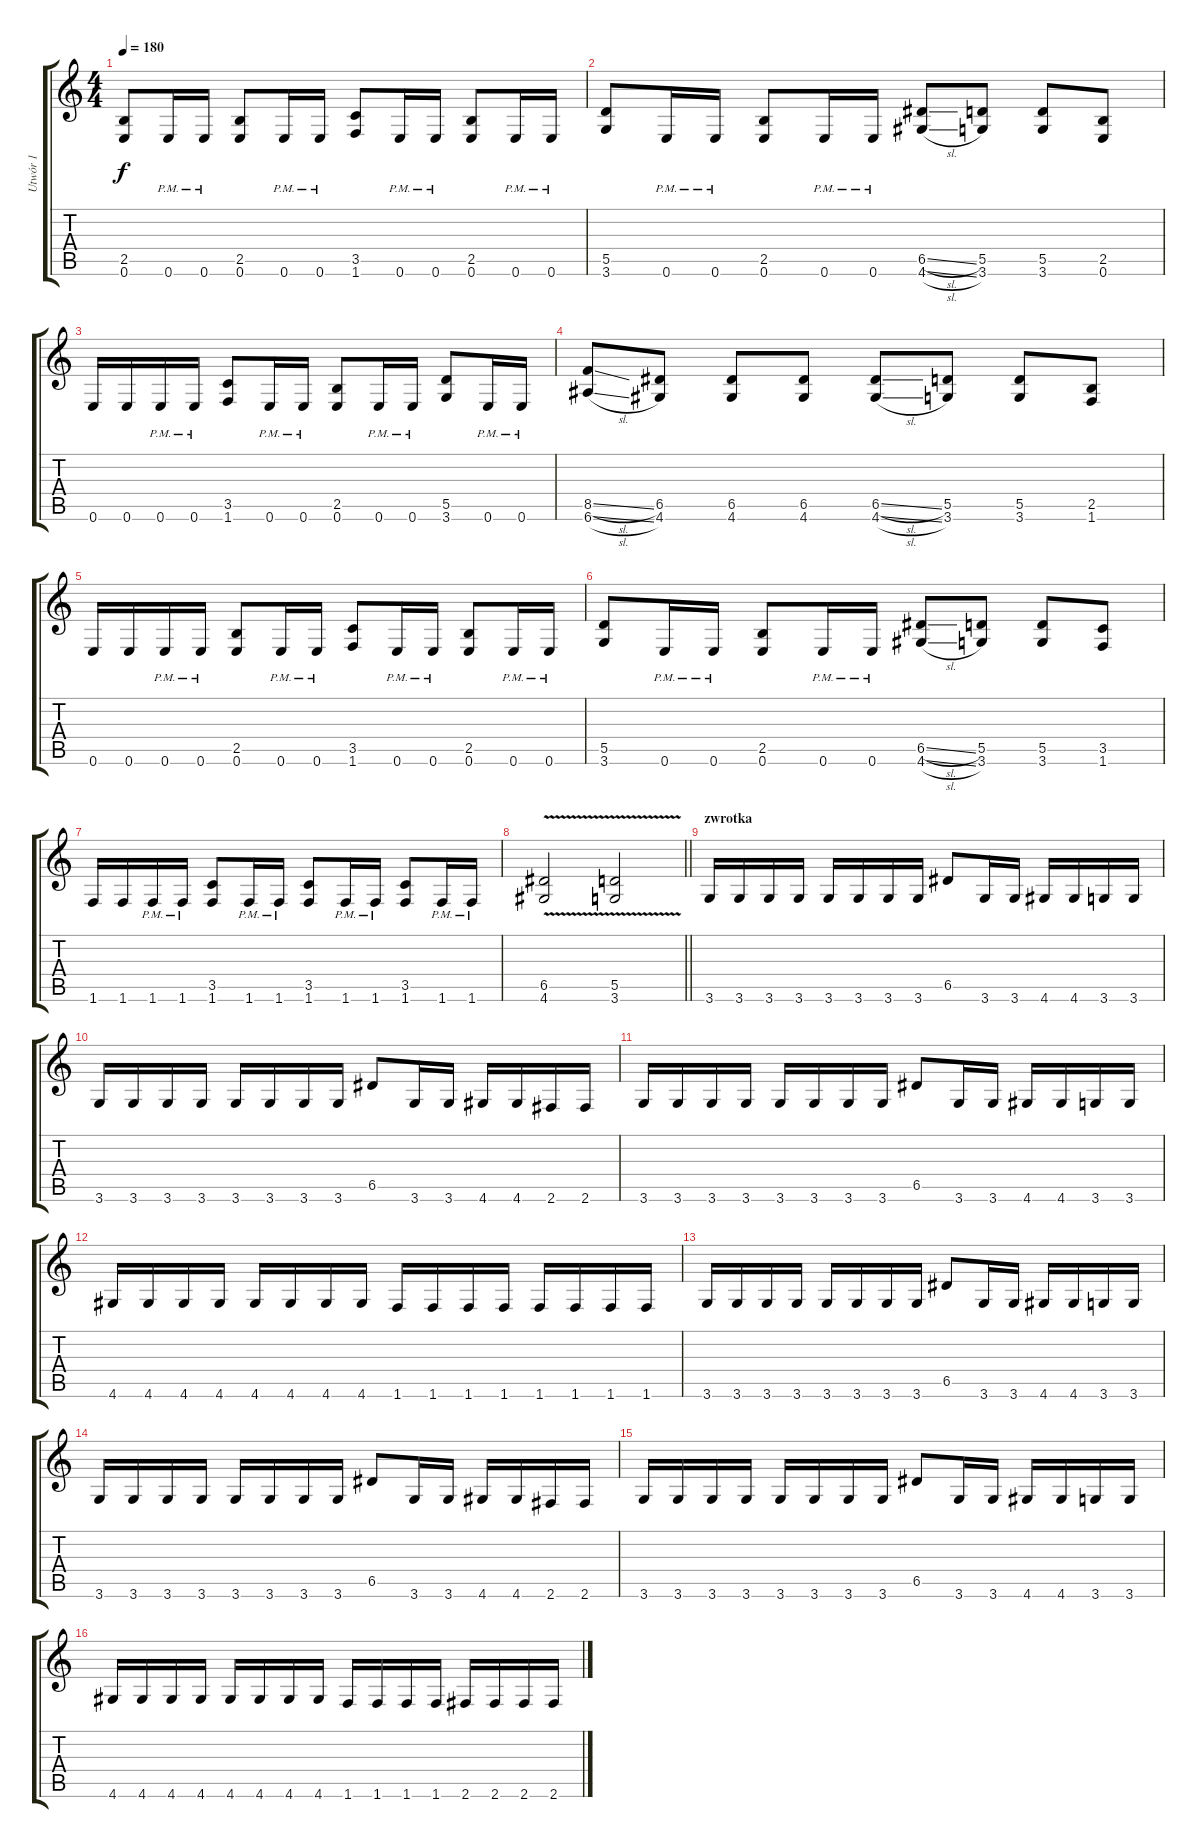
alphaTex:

\track ("Utwór 1" "Utwór 1") {instrument distortionguitar}
\staff {score tabs}
\tuning (E4 B3 G3 D3 A2 E2) {hide}
\ts (4 4)
\tempo 180
\clef g2
\ks c
(2.5 0.6).8{dy f} 0.6{pm}.16 0.6{pm}.16 (2.5 0.6).8 0.6{pm}.16 0.6{pm}.16 (3.5 1.6).8 0.6{pm}.16 0.6{pm}.16 (2.5 0.6).8 0.6{pm}.16 0.6{pm}.16 |
(5.5 3.6).8 0.6{pm}.16 0.6{pm}.16 (2.5 0.6).8 0.6{pm}.16 0.6{pm}.16 (6.5{sl} 4.6{sl}).8 (5.5 3.6).8 (5.5 3.6).8 (2.5 0.6).8 |
0.6.16 0.6.16 0.6{pm}.16 0.6{pm}.16 (3.5 1.6).8 0.6{pm}.16 0.6{pm}.16 (2.5 0.6).8 0.6{pm}.16 0.6{pm}.16 (5.5 3.6).8 0.6{pm}.16 0.6{pm}.16 |
(8.5{sl} 6.6{sl}).8 (6.5 4.6).8 (6.5 4.6).8 (6.5 4.6).8 (6.5{sl} 4.6{sl}).8 (5.5 3.6).8 (5.5 3.6).8 (2.5 1.6).8 |
0.6.16 0.6.16 0.6{pm}.16 0.6{pm}.16 (2.5 0.6).8 0.6{pm}.16 0.6{pm}.16 (3.5 1.6).8 0.6{pm}.16 0.6{pm}.16 (2.5 0.6).8 0.6{pm}.16 0.6{pm}.16 |
(5.5 3.6).8 0.6{pm}.16 0.6{pm}.16 (2.5 0.6).8 0.6{pm}.16 0.6{pm}.16 (6.5{sl} 4.6{sl}).8 (5.5 3.6).8 (5.5 3.6).8 (3.5 1.6).8 |
1.6.16 1.6.16 1.6{pm}.16 1.6{pm}.16 (3.5 1.6).8 1.6{pm}.16 1.6{pm}.16 (3.5 1.6).8 1.6{pm}.16 1.6{pm}.16 (3.5 1.6).8 1.6{pm}.16 1.6{pm}.16 |
\barLineRight lightlight
(6.5{v} 4.6{v}).2 (5.5{v} 3.6{v}).2 |
\section ("" "zwrotka")
3.6.16 3.6.16 3.6.16 3.6.16 3.6.16 3.6.16 3.6.16 3.6.16 6.5.8 3.6.16 3.6.16 4.6.16 4.6.16 3.6.16 3.6.16 |
3.6.16 3.6.16 3.6.16 3.6.16 3.6.16 3.6.16 3.6.16 3.6.16 6.5.8 3.6.16 3.6.16 4.6.16 4.6.16 2.6.16 2.6.16 |
3.6.16 3.6.16 3.6.16 3.6.16 3.6.16 3.6.16 3.6.16 3.6.16 6.5.8 3.6.16 3.6.16 4.6.16 4.6.16 3.6.16 3.6.16 |
4.6.16 4.6.16 4.6.16 4.6.16 4.6.16 4.6.16 4.6.16 4.6.16 1.6.16 1.6.16 1.6.16 1.6.16 1.6.16 1.6.16 1.6.16 1.6.16 |
3.6.16 3.6.16 3.6.16 3.6.16 3.6.16 3.6.16 3.6.16 3.6.16 6.5.8 3.6.16 3.6.16 4.6.16 4.6.16 3.6.16 3.6.16 |
3.6.16 3.6.16 3.6.16 3.6.16 3.6.16 3.6.16 3.6.16 3.6.16 6.5.8 3.6.16 3.6.16 4.6.16 4.6.16 2.6.16 2.6.16 |
3.6.16 3.6.16 3.6.16 3.6.16 3.6.16 3.6.16 3.6.16 3.6.16 6.5.8 3.6.16 3.6.16 4.6.16 4.6.16 3.6.16 3.6.16 |
4.6.16 4.6.16 4.6.16 4.6.16 4.6.16 4.6.16 4.6.16 4.6.16 1.6.16 1.6.16 1.6.16 1.6.16 2.6.16 2.6.16 2.6.16 2.6.16
